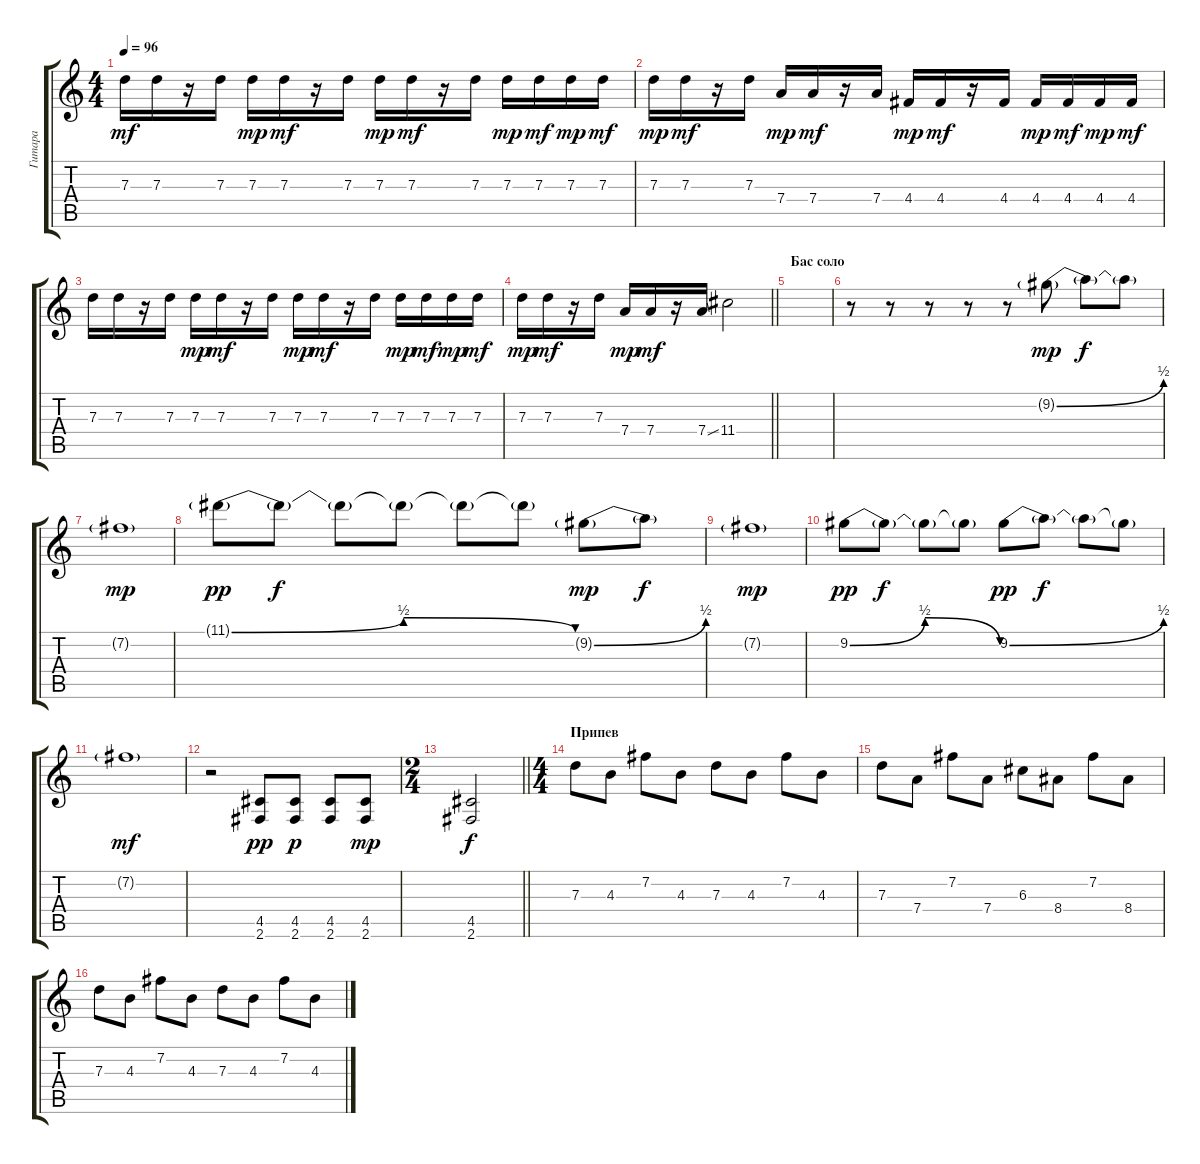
\track ("Гитара" "Гитара") {instrument overdrivenguitar}
\staff {score tabs}
\tuning (E4 B3 G3 D3 A2 E2) {hide}
\ts (4 4)
\tempo 96
\clef g2
\ks c
7.3.16{dy mf} 7.3.16 r.16 7.3.16 7.3.16{dy mp} 7.3.16{dy mf} r.16 7.3.16 7.3.16{dy mp} 7.3.16{dy mf} r.16 7.3.16 7.3.16{dy mp} 7.3.16{dy mf} 7.3.16{dy mp} 7.3.16{dy mf} |
7.3.16{dy mp} 7.3.16{dy mf} r.16 7.3.16 7.4.16{dy mp} 7.4.16{dy mf} r.16 7.4.16 4.4.16{dy mp} 4.4.16{dy mf} r.16 4.4.16 4.4.16{dy mp} 4.4.16{dy mf} 4.4.16{dy mp} 4.4.16{dy mf} |
7.3.16 7.3.16 r.16 7.3.16 7.3.16{dy mp} 7.3.16{dy mf} r.16 7.3.16 7.3.16{dy mp} 7.3.16{dy mf} r.16 7.3.16 7.3.16{dy mp} 7.3.16{dy mf} 7.3.16{dy mp} 7.3.16{dy mf} |
\barLineRight lightlight
7.3.16{dy mp} 7.3.16{dy mf} r.16 7.3.16 7.4.16{dy mp} 7.4.16{dy mf} r.16 7.4{ss}.16 11.4.2 |
\section ("" "Бас соло")
|
r.8 r.8 r.8 r.8 r.8 9.2{be (bend 0 0 60 2) g}.8{dy mp} 9.2{t}.8{dy f} 9.2{t}.8 |
7.2{g}.1{dy mp} |
11.1{be (bendrelease 0 0 30 2 49 2 60 0) g}.8{dy pp} 11.1{t}.8{dy f} 11.1{t}.8 11.1{t}.8 11.1{t}.8 11.1{t}.8 9.2{be (bend 0 0 60 2) g}.8{dy mp} 9.2{t}.8{dy f} |
7.2{g}.1{dy mp} |
9.2{be (bendrelease 0 0 15 2 55 2 60 0)}.8{dy pp} 9.2{t}.8{dy f} 9.2{t}.8 9.2{t}.8 9.2{be (bend 0 0 60 2)}.8{dy pp} 9.2{t}.8{dy f} 9.2{t}.8 9.2{t}.8 |
7.2{g}.1{dy mf} |
r.2 (4.5 2.6).8{dy pp} (4.5 2.6).8{dy p} (4.5 2.6).8 (4.5 2.6).8{dy mp} |
\ts (2 4)
\barLineRight lightlight
(4.5 2.6).2{dy f} |
\ts (4 4)
\section ("" "Припев")
7.3.8{volume 14} 4.3.8 7.2.8 4.3.8 7.3.8 4.3.8 7.2.8 4.3.8 |
7.3.8 7.4.8 7.2.8 7.4.8 6.3.8 8.4.8 7.2.8 8.4.8 |
7.3.8{volume 14} 4.3.8 7.2.8 4.3.8 7.3.8 4.3.8 7.2.8 4.3.8
